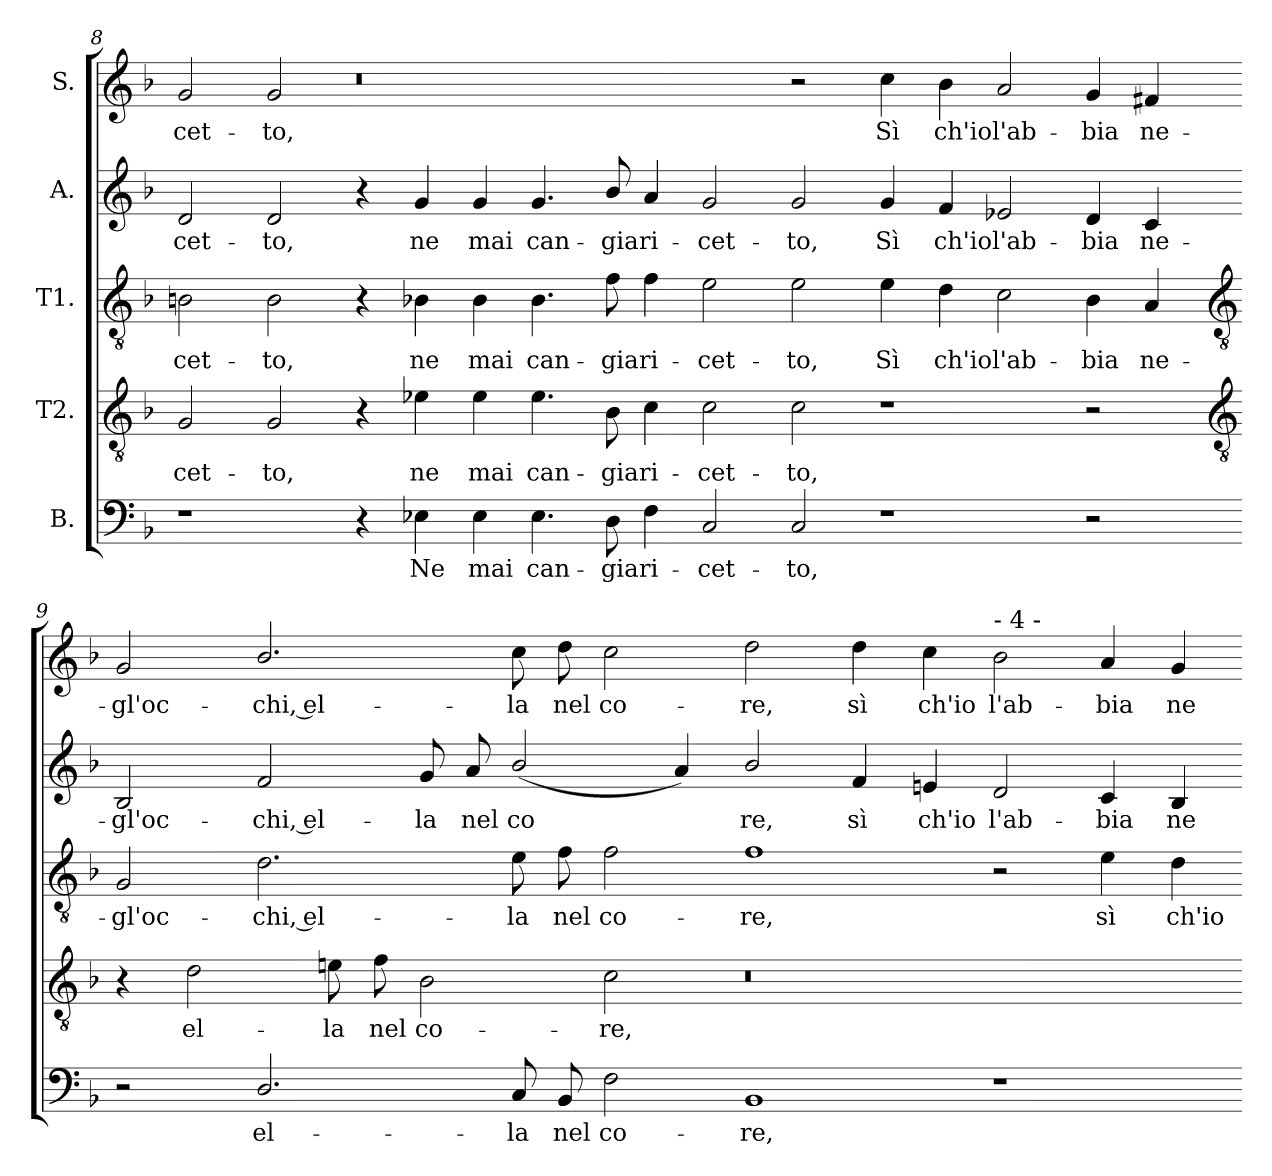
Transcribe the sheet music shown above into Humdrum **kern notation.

**kern	**text	**kern	**text	**kern	**text	**kern	**text	**kern	**text
*part5	*part5	*part4	*part4	*part3	*part3	*part2	*part2	*part1	*part1
*staff5	*staff5	*staff4	*staff4	*staff3	*staff3	*staff2	*staff2	*staff1	*staff1
*I"B.	*	*I"T2.	*	*I"T1.	*	*I"A.	*	*I"S.	*
!!LO:LB:g=z
*clefF4	*	*clefGv2	*	*clefGv2	*	*clefG2	*	*clefG2	*
*k[b-]	*	*k[b-]	*	*k[b-]	*	*k[b-]	*	*k[b-]	*
*F:	*	*F:	*	*F:	*	*F:	*	*F:	*
=8	=8	=8	=8	=8	=8	=8	=8	=8	=8
!	!	!	!LO:LY:b	!	!LO:LY:b	!	!LO:LY:b	!	!LO:LY:b
1r	.	2G	-cet-	2Bn	-cet-	2d	-cet-	2g	-cet-
!	!	!	!LO:LY:b	!	!LO:LY:b	!	!LO:LY:b	!	!LO:LY:b
.	.	2G	-to,	2B	-to,	2d	-to,	2g	-to,
4r	.	4r	.	4r	.	4r	.	0r	.
!	!LO:LY:b	!	!LO:LY:b	!	!LO:LY:b	!	!LO:LY:b	!	!
4E-X	Ne	4e-X	ne	4B-X	ne	4g	ne	.	.
!	!LO:LY:b	!	!LO:LY:b	!	!LO:LY:b	!	!LO:LY:b	!	!
4E-	mai	4e-	mai	4B-	mai	4g	mai	.	.
!	!LO:LY:b	!	!LO:LY:b	!	!LO:LY:b	!	!LO:LY:b	!	!
4.E-	can-	4.e-	can-	4.B-	can-	4.g	can-	.	.
!	!LO:LY:b	!	!LO:LY:b	!	!LO:LY:b	!	!LO:LY:b	!	!
8D	-gia	8B-	-gia	8f	-gia	8b-/	-gia	.	.
!	!LO:LY:b	!	!LO:LY:b	!	!LO:LY:b	!	!LO:LY:b	!	!
4F	ri-	4c	ri-	4f	ri-	4a	ri-	.	.
!	!LO:LY:b	!	!LO:LY:b	!	!LO:LY:b	!	!LO:LY:b	!	!
2C	-cet-	2c	-cet-	2e	-cet-	2g	-cet-	.	.
!	!LO:LY:b	!	!LO:LY:b	!	!LO:LY:b	!	!LO:LY:b	!	!
2C	-to,	2c	-to,	2e	-to,	2g	-to,	2r	.
!	!	!	!	!	!LO:LY:b	!	!LO:LY:b	!	!LO:LY:b
1r	.	1r	.	4e	Sì	4g	Sì	4cc	Sì
!	!	!	!	!	!LO:LY:b	!	!LO:LY:b	!	!LO:LY:b
.	.	.	.	4d	ch'io	4f	ch'io	4b-	ch'io
!	!	!	!	!	!LO:LY:b	!	!LO:LY:b	!	!LO:LY:b
.	.	.	.	2c	l'ab-	2e-X	l'ab-	2a	l'ab-
!	!	!	!	!	!LO:LY:b	!	!LO:LY:b	!	!LO:LY:b
2r	.	2r	.	4B-	-bia	4d	-bia	4g	-bia
!	!	!	!	!	!LO:LY:b	!	!LO:LY:b	!	!LO:LY:b
.	.	.	.	4A	ne-	4c	ne-	4f#X	ne-
!!LO:LB:g=z
=9-	=9-	=9-	=9-	=9-	=9-	=9-	=9-	=9-	=9-
*	*	*clefGv2	*	*clefGv2	*	*	*	*	*
!	!	!	!	!	!LO:LY:b	!	!LO:LY:b	!	!LO:LY:b
2r	.	4r	.	2G	-gl'oc-	2B-	-gl'oc-	2g	-gl'oc-
!	!	!	!LO:LY:b	!	!	!	!	!	!
.	.	2d	el-	.	.	.	.	.	.
!	!LO:LY:b	!	!	!	!LO:LY:b	!	!LO:LY:b	!	!LO:LY:b
2.D/	el-	.	.	2.d	-chi, el-	2f	-chi, el-	2.b-/	-chi, el-
!	!	!	!LO:LY:b	!	!	!	!	!	!
.	.	8e	-la	.	.	.	.	.	.
!	!	!	!LO:LY:b	!	!	!	!	!	!
.	.	8f	nel	.	.	.	.	.	.
!	!	!	!LO:LY:b	!	!	!	!LO:LY:b	!	!
.	.	2B-	co-	.	.	8g	-la	.	.
!	!	!	!	!	!	!	!LO:LY:b	!	!
.	.	.	.	.	.	8a	nel	.	.
!	!LO:LY:b	!	!	!	!LO:LY:b	!	!LO:LY:b	!	!LO:LY:b
8C	-la	.	.	8e	-la	(<2b-/	co	8cc	-la
!	!LO:LY:b	!	!	!	!LO:LY:b	!	!	!	!LO:LY:b
8BB-	nel	.	.	8f	nel	.	.	8dd	nel
!	!LO:LY:b	!	!LO:LY:b	!	!LO:LY:b	!	!	!	!LO:LY:b
2F	co-	2c	-re,	2f	co-	.	.	2cc	co-
.	.	.	.	.	.	4a/)	.	.	.
!	!LO:LY:b	!	!	!	!LO:LY:b	!	!LO:LY:b	!	!LO:LY:b
1BB-	-re,	0r	.	1f	-re,	2b-/	re,	2dd	-re,
!	!	!	!	!	!	!	!LO:LY:b	!	!LO:LY:b
.	.	.	.	.	.	4f	sì	4dd	sì
!	!	!	!	!	!	!	!LO:LY:b	!	!LO:LY:b
.	.	.	.	.	.	4e	ch'io	4cc	ch'io
!	!	!	!	!	!	!	!	!LO:TX:a:t=- 4 -	!
!	!	!	!	!	!	!	!LO:LY:b	!	!LO:LY:b
1r	.	.	.	2r	.	2d	l'ab-	2b-	l'ab-
!	!	!	!	!	!LO:LY:b	!	!LO:LY:b	!	!LO:LY:b
.	.	.	.	4e	sì	4c	-bia	4a	-bia
!	!	!	!	!	!LO:LY:b	!	!LO:LY:b	!	!LO:LY:b
.	.	.	.	4d	ch'io	4B-	ne-	4g	ne-
=-	=-	=-	=-	=-	=-	=-	=-	=-	=-
*-	*-	*-	*-	*-	*-	*-	*-	*-	*-
